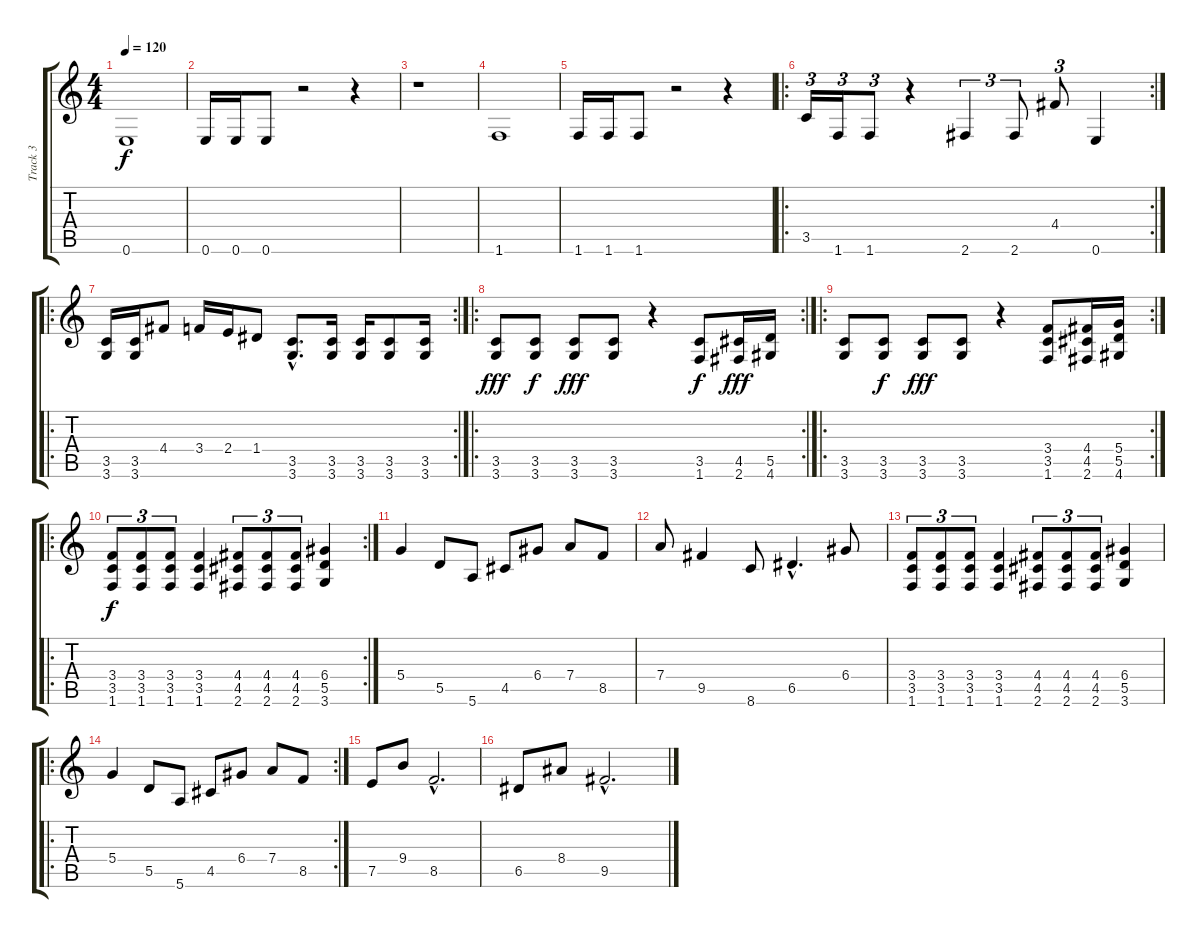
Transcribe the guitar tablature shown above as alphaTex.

\track ("Track 3" "Track 3") {instrument electricbassfinger}
\staff {score tabs}
\tuning (E4 B3 G3 D3 A2 E2) {hide}
\ts (4 4)
\tempo 120
\clef g2
\ks c
0.6.1{dy f instrument electricbassfinger} |
0.6.16 0.6.16 0.6.8 r.2 r.4 |
r.1 |
1.6.1 |
1.6.16 1.6.16 1.6.8 r.2 r.4 |
\ro
\rc 2
3.5.16{tu (3 2)} 1.6.16{tu (3 2)} 1.6.8{tu (3 2)} r.4 2.6.4{tu (3 2)} 2.6.8{tu (3 2)} 4.4.8{tu (3 2)} 0.6.4 |
\ro
\rc 2
(3.5 3.6).16 (3.5 3.6).16 4.4.8 3.4.16 2.4.16 1.4.8 (3.5{hac} 3.6{hac}).8{d} (3.5 3.6).16 (3.5 3.6).16 (3.5 3.6).8 (3.5 3.6).16 |
\ro
\rc 2
(3.5 3.6).8{dy fff} (3.5 3.6).8{dy f} (3.5 3.6).8{dy fff} (3.5 3.6).8 r.4 (3.5 1.6).8{dy f} (4.5 2.6).16{dy fff} (5.5 4.6).16 |
\ro
\rc 2
(3.5 3.6).8 (3.5 3.6).8{dy f} (3.5 3.6).8{dy fff} (3.5 3.6).8 r.4 (3.4 3.5 1.6).8 (4.4 4.5 2.6).16 (5.4 5.5 4.6).16 |
\ro
\rc 2
(3.4 3.5 1.6).8{tu (3 2) dy f} (3.4 3.5 1.6).8{tu (3 2)} (3.4 3.5 1.6).8{tu (3 2)} (3.4 3.5 1.6).4 (4.4 4.5 2.6).8{tu (3 2)} (4.4 4.5 2.6).8{tu (3 2)} (4.4 4.5 2.6).8{tu (3 2)} (6.4 5.5 3.6).4 |
5.4.4 5.5.8 5.6.8 4.5.8 6.4.8 7.4.8 8.5.8 |
7.4.8 9.5.4 8.6.8 6.5{hac}.4{d} 6.4.8 |
(3.4 3.5 1.6).8{tu (3 2)} (3.4 3.5 1.6).8{tu (3 2)} (3.4 3.5 1.6).8{tu (3 2)} (3.4 3.5 1.6).4 (4.4 4.5 2.6).8{tu (3 2)} (4.4 4.5 2.6).8{tu (3 2)} (4.4 4.5 2.6).8{tu (3 2)} (6.4 5.5 3.6).4 |
\ro
\rc 2
5.4.4 5.5.8 5.6.8 4.5.8 6.4.8 7.4.8 8.5.8 |
7.5.8 9.4.8 8.5{hac}.2{d} |
6.5.8 8.4.8 9.5{hac}.2{d}
